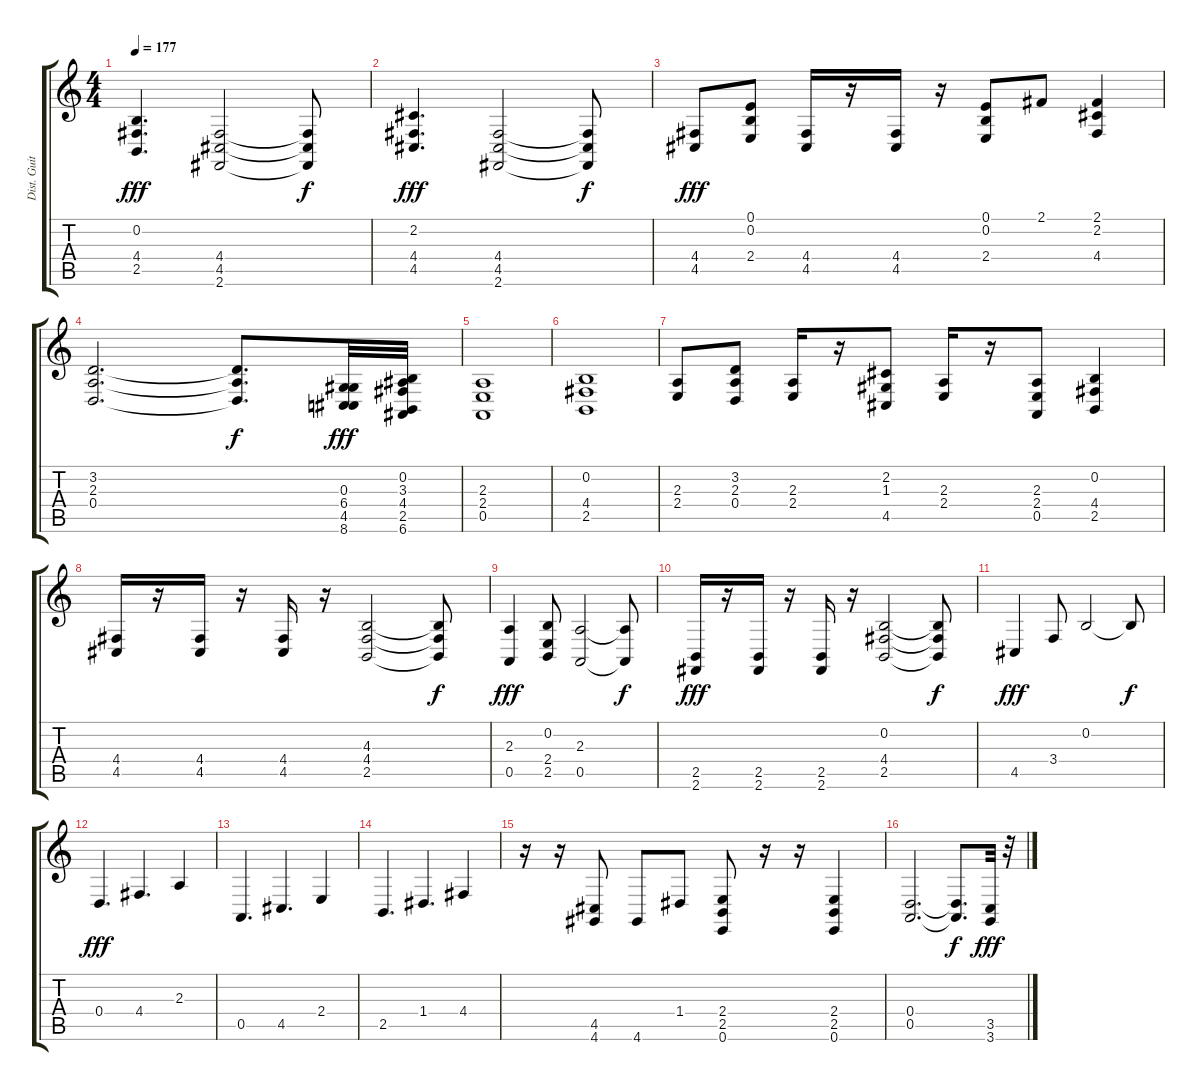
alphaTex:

\track ("Dist. Guitar 4" "Dist. Guit") {instrument lead8bassandlead}
\staff {score tabs}
\tuning (E4 B3 G3 D3 A2 E2) {hide}
\ts (4 4)
\tempo 177
\clef g2
\ks c
(0.2 4.4 2.5).4{d dy fff} (4.4 4.5 2.6).2 (4.4{t} 4.5{t} 2.6{t}).8{dy f} |
(2.2 4.4 4.5).4{d dy fff} (4.4 4.5 2.6).2 (4.4{t} 4.5{t} 2.6{t}).8{dy f} |
(4.4 4.5).8{dy fff} (0.1 0.2 2.4).8 (4.4 4.5).16 r.16 (4.4 4.5).16 r.16 (0.1 0.2 2.4).8 2.1.8 (2.1 2.2 4.4).4 |
(3.2 2.3 0.4).2{d} (3.2{t} 2.3{t} 0.4{t}).8{d dy f} (0.3 6.4 4.5 8.6).32{dy fff} (0.2 3.3 4.4 2.5 6.6).32 |
(2.3 2.4 0.5).1 |
(0.2 4.4 2.5).1 |
(2.3 2.4).8 (3.2 2.3 0.4).8 (2.3 2.4).16 r.16 (2.2 1.3 4.5).8 (2.3 2.4).16 r.16 (2.3 2.4 0.5).8 (0.2 4.4 2.5).4 |
(4.4 4.5).16 r.16 (4.4 4.5).16 r.16 (4.4 4.5).16 r.16 (4.3 4.4 2.5).2 (4.3{t} 4.4{t} 2.5{t}).8{dy f} |
(2.3 0.5).4{dy fff} (0.2 2.4 2.5).8 (2.3 0.5).2 (2.3{t} 0.5{t}).8{dy f} |
(2.5 2.6).16{dy fff} r.16 (2.5 2.6).16 r.16 (2.5 2.6).16 r.16 (0.2 4.4 2.5).2 (0.2{t} 4.4{t} 2.5{t}).8{dy f} |
4.5.4{dy fff} 3.4.8 0.2.2 0.2{t}.8{dy f} |
0.4.4{d dy fff} 4.4.4{d} 2.3.4 |
0.5.4{d} 4.5.4{d} 2.4.4 |
2.5.4{d} 1.4.4{d} 4.4.4 |
r.16 r.16 (4.5 4.6).8 4.6.8 1.4.8 (2.4 2.5 0.6).8 r.16 r.16 (2.4 2.5 0.6).4 |
(0.4 0.5).2{d} (0.4{t} 0.5{t}).8{d dy f} (3.5 3.6).32{dy fff} r.32
